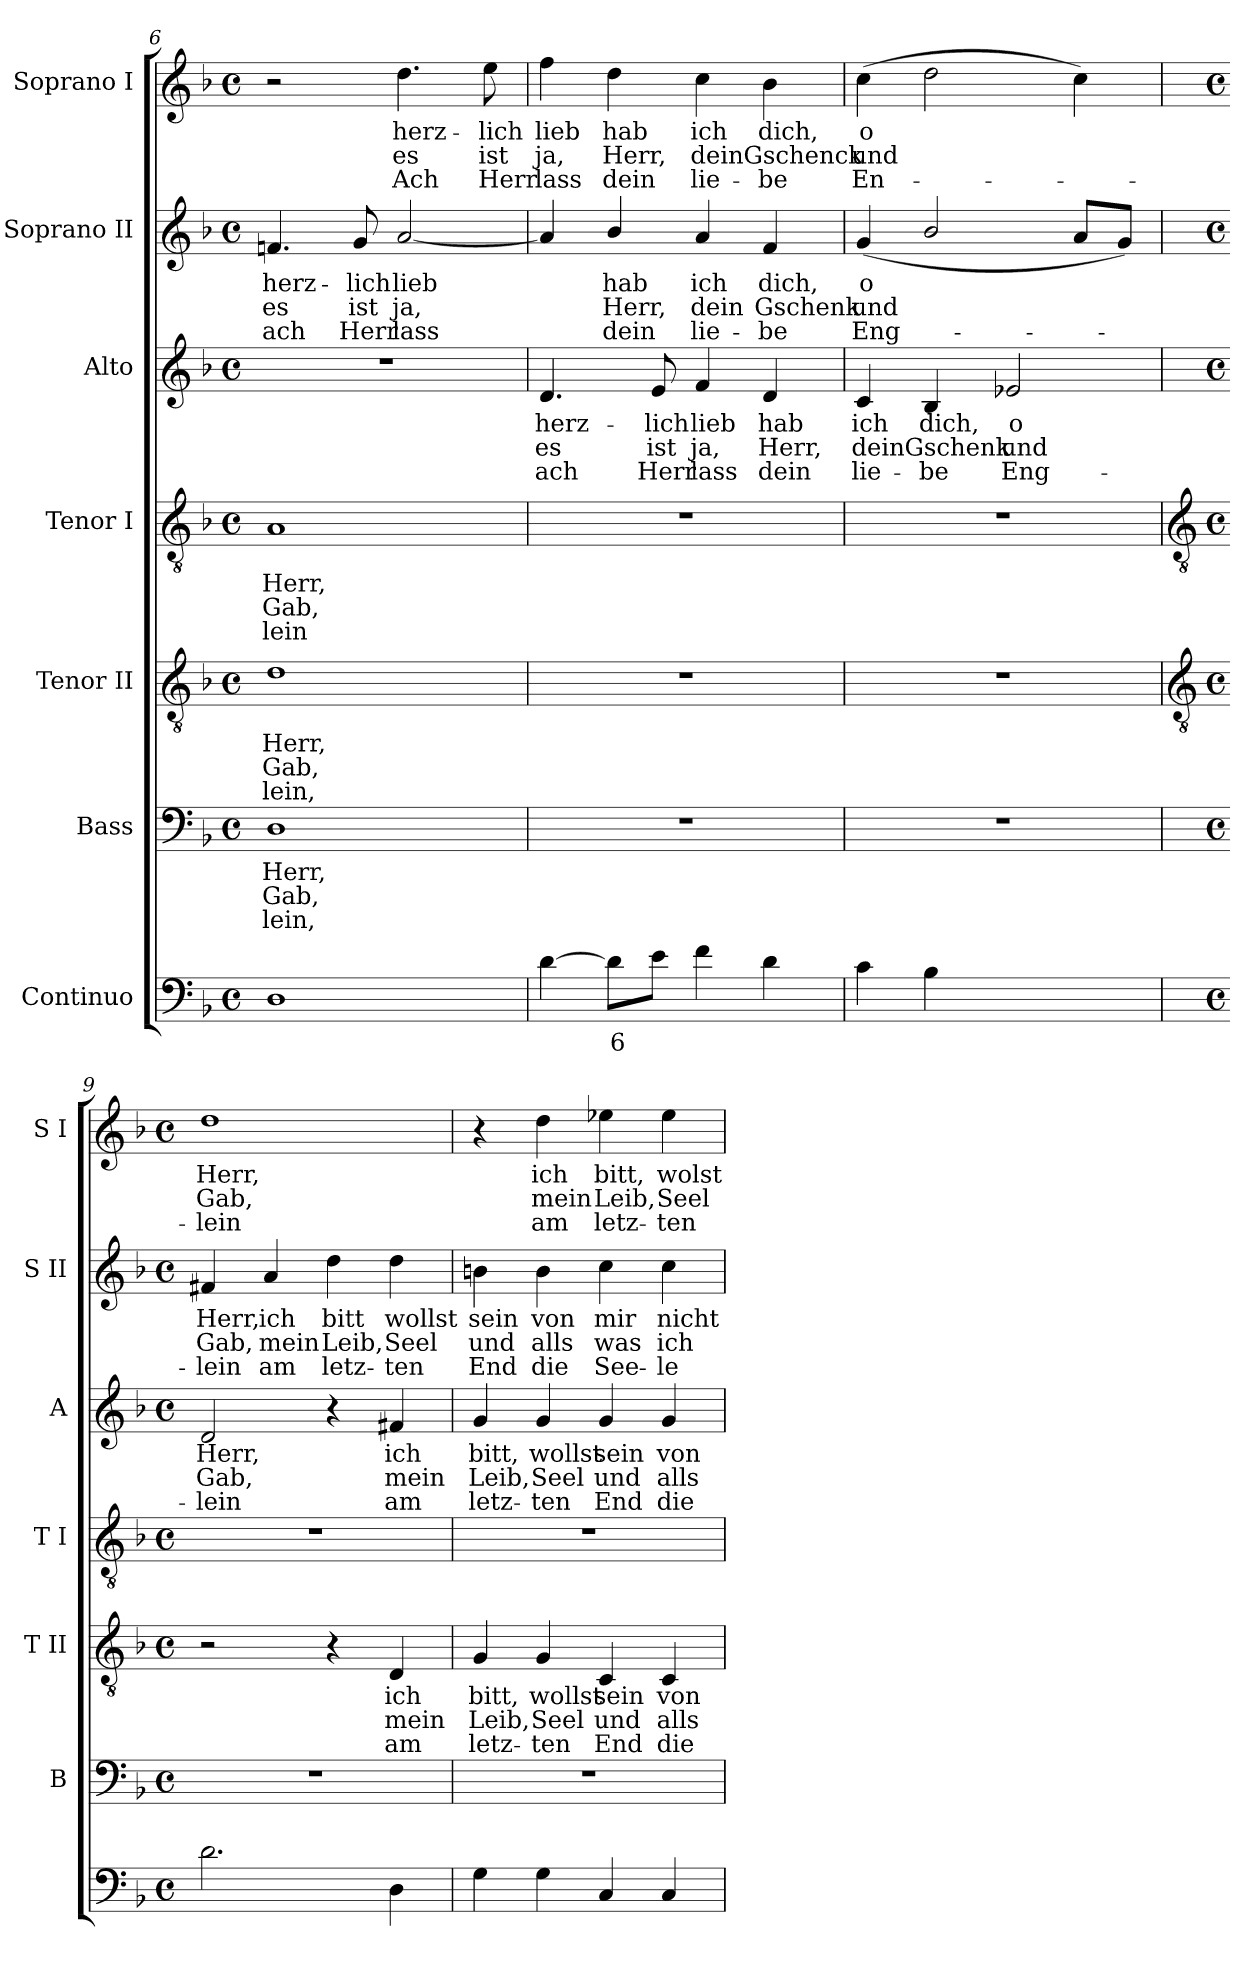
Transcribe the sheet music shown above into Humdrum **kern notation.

**kern	**text	**kern	**text	**text	**text	**kern	**text	**text	**text	**kern	**text	**text	**text	**kern	**text	**text	**text	**kern	**text	**text	**text	**kern	**text	**text	**text
*part7	*part7	*part6	*part6	*part6	*part6	*part5	*part5	*part5	*part5	*part4	*part4	*part4	*part4	*part3	*part3	*part3	*part3	*part2	*part2	*part2	*part2	*part1	*part1	*part1	*part1
*staff7	*staff7	*staff6	*staff6	*staff6	*staff6	*staff5	*staff5	*staff5	*staff5	*staff4	*staff4	*staff4	*staff4	*staff3	*staff3	*staff3	*staff3	*staff2	*staff2	*staff2	*staff2	*staff1	*staff1	*staff1	*staff1
*I"Continuo	*	*I"Bass	*	*	*	*I"Tenor II	*	*	*	*I"Tenor I	*	*	*	*I"Alto	*	*	*	*I"Soprano II	*	*	*	*I"Soprano I	*	*	*
*	*	*I'B	*	*	*	*I'T II	*	*	*	*I'T I	*	*	*	*I'A	*	*	*	*I'S II	*	*	*	*I'S I	*	*	*
*clefF4	*	*clefF4	*	*	*	*clefGv2	*	*	*	*clefGv2	*	*	*	*clefG2	*	*	*	*clefG2	*	*	*	*clefG2	*	*	*
*k[b-]	*	*k[b-]	*	*	*	*k[b-]	*	*	*	*k[b-]	*	*	*	*k[b-]	*	*	*	*k[b-]	*	*	*	*k[b-]	*	*	*
*F:	*	*F:	*	*	*	*F:	*	*	*	*F:	*	*	*	*F:	*	*	*	*F:	*	*	*	*F:	*	*	*
*M4/4	*	*M4/4	*	*	*	*M4/4	*	*	*	*M4/4	*	*	*	*M4/4	*	*	*	*M4/4	*	*	*	*M4/4	*	*	*
*met(c)	*	*met(c)	*	*	*	*met(c)	*	*	*	*met(c)	*	*	*	*met(c)	*	*	*	*met(c)	*	*	*	*met(c)	*	*	*
=6	=6	=6	=6	=6	=6	=6	=6	=6	=6	=6	=6	=6	=6	=6	=6	=6	=6	=6	=6	=6	=6	=6	=6	=6	=6
!	!	!	!LO:LY:b	!LO:LY:b	!LO:LY:b	!	!LO:LY:b	!LO:LY:b	!LO:LY:b	!	!LO:LY:b	!LO:LY:b	!LO:LY:b	!	!	!	!	!	!LO:LY:b	!LO:LY:b	!LO:LY:b	!	!	!	!
1D	.	1D	-Herr,	Gab,	lein,	1d	-Herr,	Gab,	lein,	1A	-Herr,	Gab,	lein	1r	.	.	.	4.fn	herz-	-es	ach	2r	.	.	.
!	!	!	!	!	!	!	!	!	!	!	!	!	!	!	!	!	!	!	!LO:LY:b	!LO:LY:b	!LO:LY:b	!	!	!	!
.	.	.	.	.	.	.	.	.	.	.	.	.	.	.	.	.	.	8g	lich	ist	Herr	.	.	.	.
!	!	!	!	!	!	!	!	!	!	!	!	!	!	!	!	!	!	!	!LO:LY:b	!LO:LY:b	!LO:LY:b	!	!LO:LY:b	!LO:LY:b	!LO:LY:b
.	.	.	.	.	.	.	.	.	.	.	.	.	.	.	.	.	.	[2a	lieb	ja,	lass	4.dd	herz-	-es	Ach
!	!	!	!	!	!	!	!	!	!	!	!	!	!	!	!	!	!	!	!	!	!	!	!LO:LY:b	!LO:LY:b	!LO:LY:b
.	.	.	.	.	.	.	.	.	.	.	.	.	.	.	.	.	.	.	.	.	.	8ee	lich	ist	Herr
=7	=7	=7	=7	=7	=7	=7	=7	=7	=7	=7	=7	=7	=7	=7	=7	=7	=7	=7	=7	=7	=7	=7	=7	=7	=7
!	!	!	!	!	!	!	!	!	!	!	!	!	!	!	!LO:LY:b	!LO:LY:b	!LO:LY:b	!	!	!	!	!	!LO:LY:b	!LO:LY:b	!LO:LY:b
[4d	.	1r	.	.	.	1r	.	.	.	1r	.	.	.	4.d	herz-	-es	ach	4a]	.	.	.	4ff	lieb	ja,	lass
!	!LO:LY:b	!	!	!	!	!	!	!	!	!	!	!	!	!	!	!	!	!	!LO:LY:b	!LO:LY:b	!LO:LY:b	!	!LO:LY:b	!LO:LY:b	!LO:LY:b
8dL]	6	.	.	.	.	.	.	.	.	.	.	.	.	.	.	.	.	4b-/	hab	Herr,	dein	4dd	hab	Herr,	dein
!	!	!	!	!	!	!	!	!	!	!	!	!	!	!	!LO:LY:b	!LO:LY:b	!LO:LY:b	!	!	!	!	!	!	!	!
8eJ	.	.	.	.	.	.	.	.	.	.	.	.	.	8e	lich	ist	Herr	.	.	.	.	.	.	.	.
!	!	!	!	!	!	!	!	!	!	!	!	!	!	!	!LO:LY:b	!LO:LY:b	!LO:LY:b	!	!LO:LY:b	!LO:LY:b	!LO:LY:b	!	!LO:LY:b	!LO:LY:b	!LO:LY:b
4f	.	.	.	.	.	.	.	.	.	.	.	.	.	4f	lieb	ja,	lass	4a	ich	dein	lie-	4cc	ich	dein	lie-
!	!	!	!	!	!	!	!	!	!	!	!	!	!	!	!LO:LY:b	!LO:LY:b	!LO:LY:b	!	!LO:LY:b	!LO:LY:b	!LO:LY:b	!	!LO:LY:b	!LO:LY:b	!LO:LY:b
4d	.	.	.	.	.	.	.	.	.	.	.	.	.	4d	hab	Herr,	dein	4f	-dich,	Gschenk	be	4b-	-dich,	Gschenck	be
=8	=8	=8	=8	=8	=8	=8	=8	=8	=8	=8	=8	=8	=8	=8	=8	=8	=8	=8	=8	=8	=8	=8	=8	=8	=8
!	!	!	!	!	!	!	!	!	!	!	!	!	!	!	!LO:LY:b	!LO:LY:b	!LO:LY:b	!	!LO:LY:b	!LO:LY:b	!LO:LY:b	!	!LO:LY:b	!LO:LY:b	!LO:LY:b
4c	.	1r	.	.	.	1r	.	.	.	1r	.	.	.	4c	ich	dein	lie-	(<4g	o	und	Eng-	(>4cc	o	und	En-
!	!	!	!	!	!	!	!	!	!	!	!	!	!	!	!LO:LY:b	!LO:LY:b	!LO:LY:b	!	!	!	!	!	!	!	!
4B-	.	.	.	.	.	.	.	.	.	.	.	.	.	4B-	-dich,	Gschenk	be	2b-/	.	.	.	2dd	.	.	.
!	!LO:LY:b	!	!	!	!	!	!	!	!	!	!	!	!	!	!LO:LY:b	!LO:LY:b	!LO:LY:b	!	!	!	!	!	!	!	!
[4e-Xyy	7	.	.	.	.	.	.	.	.	.	.	.	.	2e-X	o	und	Eng-	.	.	.	.	.	.	.	.
!	!LO:LY:b	!	!	!	!	!	!	!	!	!	!	!	!	!	!	!	!	!	!	!	!	!	!	!	!
4e-yy]	6	.	.	.	.	.	.	.	.	.	.	.	.	.	.	.	.	8aL	.	.	.	4cc)	.	.	.
.	.	.	.	.	.	.	.	.	.	.	.	.	.	.	.	.	.	8gJ)	.	.	.	.	.	.	.
!!LO:LB:g=z
=9	=9	=9	=9	=9	=9	=9	=9	=9	=9	=9	=9	=9	=9	=9	=9	=9	=9	=9	=9	=9	=9	=9	=9	=9	=9
*	*	*	*	*	*	*clefGv2	*	*	*	*clefGv2	*	*	*	*	*	*	*	*	*	*	*	*	*	*	*
*M4/4	*	*M4/4	*	*	*	*M4/4	*	*	*	*M4/4	*	*	*	*M4/4	*	*	*	*M4/4	*	*	*	*M4/4	*	*	*
*met(c)	*	*met(c)	*	*	*	*met(c)	*	*	*	*met(c)	*	*	*	*met(c)	*	*	*	*met(c)	*	*	*	*met(c)	*	*	*
!	!	!	!	!	!	!	!	!	!	!	!	!	!	!	!LO:LY:b	!LO:LY:b	!LO:LY:b	!	!LO:LY:b	!LO:LY:b	!LO:LY:b	!	!LO:LY:b	!LO:LY:b	!LO:LY:b
2.d	.	1r	.	.	.	2r	.	.	.	1r	.	.	.	2d	-Herr,	Gab,	lein	4f#X	Herr,	Gab,	lein	1dd	Herr,	Gab,	lein
!	!	!	!	!	!	!	!	!	!	!	!	!	!	!	!	!	!	!	!LO:LY:b	!LO:LY:b	!LO:LY:b	!	!	!	!
.	.	.	.	.	.	.	.	.	.	.	.	.	.	.	.	.	.	4a	ich	mein	am	.	.	.	.
!	!	!	!	!	!	!	!	!	!	!	!	!	!	!	!	!	!	!	!LO:LY:b	!LO:LY:b	!LO:LY:b	!	!	!	!
.	.	.	.	.	.	4r	.	.	.	.	.	.	.	4r	.	.	.	4dd	bitt	Leib,	letz-	.	.	.	.
!	!	!	!	!	!	!	!LO:LY:b	!LO:LY:b	!LO:LY:b	!	!	!	!	!	!LO:LY:b	!LO:LY:b	!LO:LY:b	!	!LO:LY:b	!LO:LY:b	!LO:LY:b	!	!	!	!
4D	.	.	.	.	.	4D	ich	mein	am	.	.	.	.	4f#X	ich	mein	am	4dd	-wollst	Seel	ten	.	.	.	.
=10	=10	=10	=10	=10	=10	=10	=10	=10	=10	=10	=10	=10	=10	=10	=10	=10	=10	=10	=10	=10	=10	=10	=10	=10	=10
!	!	!	!	!	!	!	!LO:LY:b	!LO:LY:b	!LO:LY:b	!	!	!	!	!	!LO:LY:b	!LO:LY:b	!LO:LY:b	!	!LO:LY:b	!LO:LY:b	!LO:LY:b	!	!	!	!
4G	.	1r	.	.	.	4G	bitt,	Leib,	letz-	1r	.	.	.	4g	bitt,	Leib,	letz-	4bn	sein	und	End	4r	.	.	.
!	!	!	!	!	!	!	!LO:LY:b	!LO:LY:b	!LO:LY:b	!	!	!	!	!	!LO:LY:b	!LO:LY:b	!LO:LY:b	!	!LO:LY:b	!LO:LY:b	!LO:LY:b	!	!LO:LY:b	!LO:LY:b	!LO:LY:b
4G	.	.	.	.	.	4G	-wollst	Seel	ten	.	.	.	.	4g	-wollst	Seel	ten	4b	von	alls	die	4dd	ich	mein	am
!	!	!	!	!	!	!	!LO:LY:b	!LO:LY:b	!LO:LY:b	!	!	!	!	!	!LO:LY:b	!LO:LY:b	!LO:LY:b	!	!LO:LY:b	!LO:LY:b	!LO:LY:b	!	!LO:LY:b	!LO:LY:b	!LO:LY:b
4C	.	.	.	.	.	4C	sein	und	End	.	.	.	.	4g	sein	und	End	4cc	mir	was	See-	4ee-X	bitt,	Leib,	letz-
!	!	!	!	!	!	!	!LO:LY:b	!LO:LY:b	!LO:LY:b	!	!	!	!	!	!LO:LY:b	!LO:LY:b	!LO:LY:b	!	!LO:LY:b	!LO:LY:b	!LO:LY:b	!	!LO:LY:b	!LO:LY:b	!LO:LY:b
4C	.	.	.	.	.	4C	von	alls	die	.	.	.	.	4g	von	alls	die	4cc	-nicht	ich	le	4ee-	-wolst	Seel	ten
=	=	=	=	=	=	=	=	=	=	=	=	=	=	=	=	=	=	=	=	=	=	=	=	=	=
*-	*-	*-	*-	*-	*-	*-	*-	*-	*-	*-	*-	*-	*-	*-	*-	*-	*-	*-	*-	*-	*-	*-	*-	*-	*-
